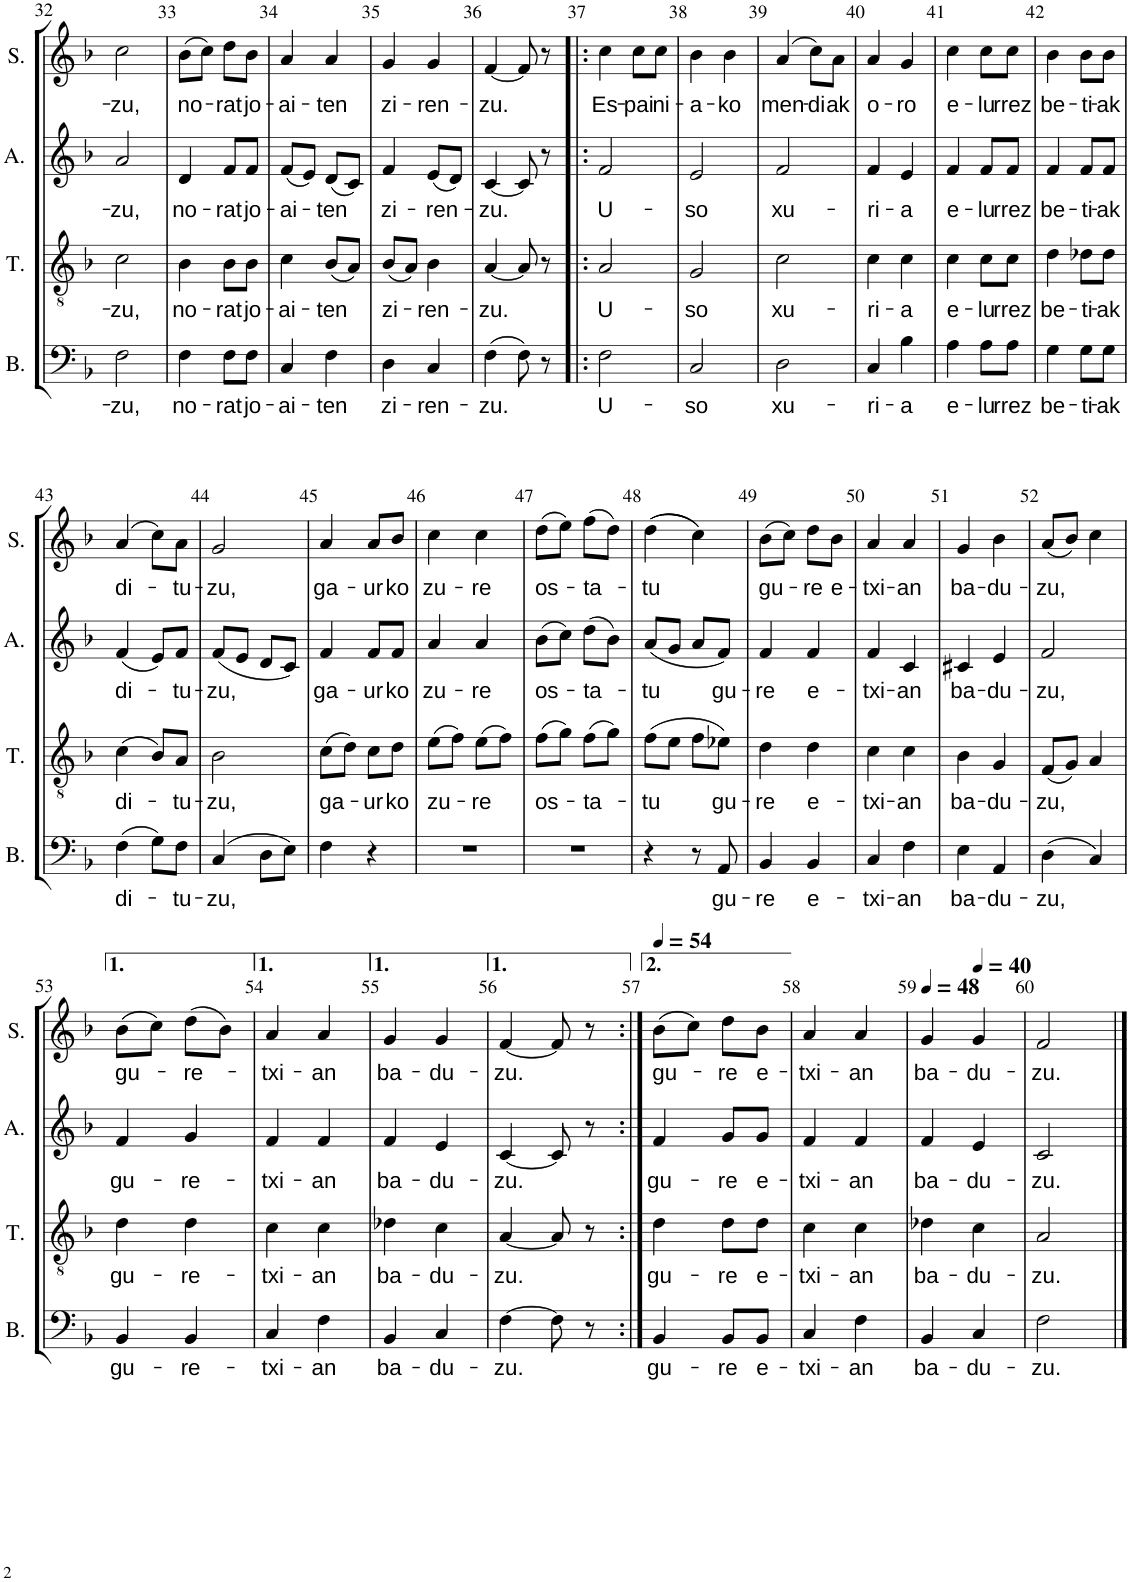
**kern	**text	**kern	**text	**kern	**text	**kern	**text
*part4	*part4	*part3	*part3	*part2	*part2	*part1	*part1
*staff4	*staff4	*staff3	*staff3	*staff2	*staff2	*staff1	*staff1
*I"Basse	*	*I"Tenor	*	*I"Alto	*	*I"Soprano	*
*I'B.	*	*I'T.	*	*I'A.	*	*I'S.	*
!!LO:PB:g=z
*clefF4	*	*clefGv2	*	*clefG2	*	*clefG2	*
*k[b-]	*	*k[b-]	*	*k[b-]	*	*k[b-]	*
*M2/4	*	*M2/4	*	*M2/4	*	*M2/4	*
=32	=32	=32	=32	=32	=32	=32	=32
!	!LO:LY:b	!	!LO:LY:b	!	!LO:LY:b	!	!LO:LY:b
2F\	-zu,	2c\	-zu,	2a/	-zu,	2cc\	-zu,
=33	=33	=33	=33	=33	=33	=33	=33
!	!LO:LY:b	!	!LO:LY:b	!	!LO:LY:b	!	!LO:LY:b
4F\	no-	4B-\	no-	4d/	no-	(8b-\L	no-
.	.	.	.	.	.	8cc\J)	.
!	!LO:LY:b	!	!LO:LY:b	!	!LO:LY:b	!	!LO:LY:b
8F\L	-rat	8B-\L	-rat	8f/L	-rat	8dd\L	-rat
!	!LO:LY:b	!	!LO:LY:b	!	!LO:LY:b	!	!LO:LY:b
8F\J	jo-	8B-\J	jo-	8f/J	jo-	8b-\J	jo-
=34	=34	=34	=34	=34	=34	=34	=34
!	!LO:LY:b	!	!LO:LY:b	!	!LO:LY:b	!	!LO:LY:b
4C/	-ai-	4c\	-ai-	(8f/L	-ai-	4a/	-ai-
.	.	.	.	8e/J)	.	.	.
!	!LO:LY:b	!	!LO:LY:b	!	!LO:LY:b	!	!LO:LY:b
4F\	-ten	(8B-/L	-ten	(8d/L	-ten	4a/	-ten
.	.	8A/J)	.	8c/J)	.	.	.
=35	=35	=35	=35	=35	=35	=35	=35
!	!LO:LY:b	!	!LO:LY:b	!	!LO:LY:b	!	!LO:LY:b
4D\	zi-	(8B-/L	zi-	4f/	zi-	4g/	zi-
.	.	8A/J)	.	.	.	.	.
!	!LO:LY:b	!	!LO:LY:b	!	!LO:LY:b	!	!LO:LY:b
4C/	-ren-	4B-\	-ren-	(8e/L	-ren-	4g/	-ren-
.	.	.	.	8d/J)	.	.	.
=36	=36	=36	=36	=36	=36	=36	=36
!	!LO:LY:b	!	!LO:LY:b	!	!LO:LY:b	!	!LO:LY:b
(4F\	-zu.	[4A/	-zu.	[4c/	-zu.	[4f/	-zu.
8F\)	.	8A/]	.	8c/]	.	8f/]	.
8r	.	8r	.	8r	.	8r	.
=37!|:	=37!|:	=37!|:	=37!|:	=37!|:	=37!|:	=37!|:	=37!|:
!	!LO:LY:b	!	!LO:LY:b	!	!LO:LY:b	!	!LO:LY:b
2F\	U-	2A/	U-	2f/	U-	4cc\	Es-
!	!	!	!	!	!	!	!LO:LY:b
.	.	.	.	.	.	8cc\L	-pai-
!	!	!	!	!	!	!	!LO:LY:b
.	.	.	.	.	.	8cc\J	-ni-
=38	=38	=38	=38	=38	=38	=38	=38
!	!LO:LY:b	!	!LO:LY:b	!	!LO:LY:b	!	!LO:LY:b
2C/	-so	2G/	-so	2e/	-so	4b-\	-a-
!	!	!	!	!	!	!	!LO:LY:b
.	.	.	.	.	.	4b-\	-ko
=39	=39	=39	=39	=39	=39	=39	=39
!	!LO:LY:b	!	!LO:LY:b	!	!LO:LY:b	!	!LO:LY:b
2D\	xu-	2c\	xu-	2f/	xu-	(4a/	men-
!	!	!	!	!	!	!	!LO:LY:b
.	.	.	.	.	.	8cc\L)	-di-
!	!	!	!	!	!	!	!LO:LY:b
.	.	.	.	.	.	8a\J	-ak
=40	=40	=40	=40	=40	=40	=40	=40
!	!LO:LY:b	!	!LO:LY:b	!	!LO:LY:b	!	!LO:LY:b
4C/	-ri-	4c\	-ri-	4f/	-ri-	4a/	o-
!	!LO:LY:b	!	!LO:LY:b	!	!LO:LY:b	!	!LO:LY:b
4B-\	-a	4c\	-a	4e/	-a	4g/	-ro
=41	=41	=41	=41	=41	=41	=41	=41
!	!LO:LY:b	!	!LO:LY:b	!	!LO:LY:b	!	!LO:LY:b
4A\	e-	4c\	e-	4f/	e-	4cc\	e-
!	!LO:LY:b	!	!LO:LY:b	!	!LO:LY:b	!	!LO:LY:b
8A\L	-lu-	8c\L	-lu-	8f/L	-lu-	8cc\L	-lu-
!	!LO:LY:b	!	!LO:LY:b	!	!LO:LY:b	!	!LO:LY:b
8A\J	-rrez	8c\J	-rrez	8f/J	-rrez	8cc\J	-rrez
=42	=42	=42	=42	=42	=42	=42	=42
!	!LO:LY:b	!	!LO:LY:b	!	!LO:LY:b	!	!LO:LY:b
4G\	be-	4d\	be-	4f/	be-	4b-\	be-
!	!LO:LY:b	!	!LO:LY:b	!	!LO:LY:b	!	!LO:LY:b
8G\L	-ti-	8d-X\L	-ti-	8f/L	-ti-	8b-\L	-ti-
!	!LO:LY:b	!	!LO:LY:b	!	!LO:LY:b	!	!LO:LY:b
8G\J	-ak	8d-\J	-ak	8f/J	-ak	8b-\J	-ak
!!LO:LB:g=z
=43	=43	=43	=43	=43	=43	=43	=43
!	!LO:LY:b	!	!LO:LY:b	!	!LO:LY:b	!	!LO:LY:b
(4F\	di-	(4c\	di-	(4f/	di-	(4a/	di-
8G\L)	.	8B-/L)	.	8e/L)	.	8cc\L)	.
!	!LO:LY:b	!	!LO:LY:b	!	!LO:LY:b	!	!LO:LY:b
8F\J	-tu-	8A/J	-tu-	8f/J	-tu-	8a\J	-tu-
=44	=44	=44	=44	=44	=44	=44	=44
!	!LO:LY:b	!	!LO:LY:b	!	!LO:LY:b	!	!LO:LY:b
(4C/	-zu,	2B-\	-zu,	(8f/L	-zu,	2g/	-zu,
.	.	.	.	8e/J	.	.	.
8D\L	.	.	.	8d/L	.	.	.
8E\J)	.	.	.	8c/J)	.	.	.
=45	=45	=45	=45	=45	=45	=45	=45
!	!	!	!LO:LY:b	!	!LO:LY:b	!	!LO:LY:b
4F\	.	(8c\L	ga-	4f/	ga-	4a/	ga-
.	.	8d\J)	.	.	.	.	.
!	!	!	!LO:LY:b	!	!LO:LY:b	!	!LO:LY:b
4r	.	8c\L	-ur-	8f/L	-ur-	8a/L	-ur-
!	!	!	!LO:LY:b	!	!LO:LY:b	!	!LO:LY:b
.	.	8d\J	-ko	8f/J	-ko	8b-/J	-ko
=46	=46	=46	=46	=46	=46	=46	=46
!	!	!	!LO:LY:b	!	!LO:LY:b	!	!LO:LY:b
2r	.	(8e\L	zu-	4a/	zu-	4cc\	zu-
.	.	8f\J)	.	.	.	.	.
!	!	!	!LO:LY:b	!	!LO:LY:b	!	!LO:LY:b
.	.	(8e\L	-re	4a/	-re	4cc\	-re
.	.	8f\J)	.	.	.	.	.
=47	=47	=47	=47	=47	=47	=47	=47
!	!	!	!LO:LY:b	!	!LO:LY:b	!	!LO:LY:b
2r	.	(8f\L	os-	(8b-\L	os-	(8dd\L	os-
.	.	8g\J)	.	8cc\J)	.	8ee\J)	.
!	!	!	!LO:LY:b	!	!LO:LY:b	!	!LO:LY:b
.	.	(8f\L	-ta-	(8dd\L	-ta-	(8ff\L	-ta-
.	.	8g\J)	.	8b-\J)	.	8dd\J)	.
=48	=48	=48	=48	=48	=48	=48	=48
!	!	!	!LO:LY:b	!	!LO:LY:b	!	!LO:LY:b
4r	.	(8f\L	-tu	(8a/L	-tu	((4dd\	-tu
.	.	8e\J	.	8g/J	.	.	.
8r	.	8f\L	.	8a/L	.	4cc\))	.
!	!LO:LY:b	!	!LO:LY:b	!	!LO:LY:b	!	!
8AA/	gu-	8e-X\J)	gu-	8f/J)	gu-	.	.
=49	=49	=49	=49	=49	=49	=49	=49
!	!LO:LY:b	!	!LO:LY:b	!	!LO:LY:b	!	!LO:LY:b
4BB-/	-re	4d\	-re	4f/	-re	(8b-\L	gu-
.	.	.	.	.	.	8cc\J)	.
!	!LO:LY:b	!	!LO:LY:b	!	!LO:LY:b	!	!LO:LY:b
4BB-/	e-	4d\	e-	4f/	e-	8dd\L	-re
!	!	!	!	!	!	!	!LO:LY:b
.	.	.	.	.	.	8b-\J	e-
=50	=50	=50	=50	=50	=50	=50	=50
!	!LO:LY:b	!	!LO:LY:b	!	!LO:LY:b	!	!LO:LY:b
4C/	-txi-	4c\	-txi-	4f/	-txi-	4a/	-txi-
!	!LO:LY:b	!	!LO:LY:b	!	!LO:LY:b	!	!LO:LY:b
4F\	-an	4c\	-an	4c/	-an	4a/	-an
=51	=51	=51	=51	=51	=51	=51	=51
!	!LO:LY:b	!	!LO:LY:b	!	!LO:LY:b	!	!LO:LY:b
4E\	ba-	4B-\	ba-	4c#X/	ba-	4g/	ba-
!	!LO:LY:b	!	!LO:LY:b	!	!LO:LY:b	!	!LO:LY:b
4AA/	-du-	4G/	-du-	4e/	-du-	4b-\	-du-
=52	=52	=52	=52	=52	=52	=52	=52
!	!LO:LY:b	!	!LO:LY:b	!	!LO:LY:b	!	!LO:LY:b
(4D\	-zu,	(8F/L	-zu,	2f/	-zu,	(8a/L	-zu,
.	.	8G/J)	.	.	.	8b-/J)	.
4C/)	.	4A/	.	.	.	4cc\	.
!!LO:LB:g=z
=53	=53	=53	=53	=53	=53	=53	=53
!	!LO:LY:b	!	!LO:LY:b	!	!LO:LY:b	!	!LO:LY:b
4BB-/	gu-	4d\	gu-	4f/	gu-	(8b-\L	gu-
.	.	.	.	.	.	8cc\J)	.
!	!LO:LY:b	!	!LO:LY:b	!	!LO:LY:b	!	!LO:LY:b
4BB-/	-re-	4d\	-re-	4g/	-re-	(8dd\L	-re-
.	.	.	.	.	.	8b-\J)	.
=54	=54	=54	=54	=54	=54	=54	=54
!	!LO:LY:b	!	!LO:LY:b	!	!LO:LY:b	!	!LO:LY:b
4C/	-txi-	4c\	-txi-	4f/	-txi-	4a/	-txi-
!	!LO:LY:b	!	!LO:LY:b	!	!LO:LY:b	!	!LO:LY:b
4F\	-an	4c\	-an	4f/	-an	4a/	-an
=55	=55	=55	=55	=55	=55	=55	=55
!	!LO:LY:b	!	!LO:LY:b	!	!LO:LY:b	!	!LO:LY:b
4BB-/	ba-	4d-X\	ba-	4f/	ba-	4g/	ba-
!	!LO:LY:b	!	!LO:LY:b	!	!LO:LY:b	!	!LO:LY:b
4C/	-du-	4c\	-du-	4e/	-du-	4g/	-du-
=56	=56	=56	=56	=56	=56	=56	=56
!	!LO:LY:b	!	!LO:LY:b	!	!LO:LY:b	!	!LO:LY:b
[4F\	-zu.	[4A/	-zu.	[4c/	-zu.	[4f/	-zu.
8F\]	.	8A/]	.	8c/]	.	8f/]	.
8r	.	8r	.	8r	.	8r	.
=57:|!	=57:|!	=57:|!	=57:|!	=57:|!	=57:|!	=57:|!	=57:|!
*	*	*	*	*	*	*MM54	*
!	!LO:LY:b	!	!LO:LY:b	!	!LO:LY:b	!	!LO:LY:b
4BB-/	gu-	4d\	gu-	4f/	gu-	(8b-\L	gu-
.	.	.	.	.	.	8cc\J)	.
!	!LO:LY:b	!	!LO:LY:b	!	!LO:LY:b	!	!LO:LY:b
8BB-/L	-re	8d\L	-re	8g/L	-re	8dd\L	-re
!	!LO:LY:b	!	!LO:LY:b	!	!LO:LY:b	!	!LO:LY:b
8BB-/J	e-	8d\J	e-	8g/J	e-	8b-\J	e-
=58	=58	=58	=58	=58	=58	=58	=58
!	!LO:LY:b	!	!LO:LY:b	!	!LO:LY:b	!	!LO:LY:b
4C/	-txi-	4c\	-txi-	4f/	-txi-	4a/	-txi-
!	!LO:LY:b	!	!LO:LY:b	!	!LO:LY:b	!	!LO:LY:b
4F\	-an	4c\	-an	4f/	-an	4a/	-an
=59	=59	=59	=59	=59	=59	=59	=59
*	*	*	*	*	*	*MM48	*
!	!LO:LY:b	!	!LO:LY:b	!	!LO:LY:b	!	!LO:LY:b
4BB-/	ba-	4d-X\	ba-	4f/	ba-	4g/	ba-
*	*	*	*	*	*	*MM40	*
!	!LO:LY:b	!	!LO:LY:b	!	!LO:LY:b	!	!LO:LY:b
4C/	-du-	4c\	-du-	4e/	-du-	4g/	-du-
=60	=60	=60	=60	=60	=60	=60	=60
!	!LO:LY:b	!	!LO:LY:b	!	!LO:LY:b	!	!LO:LY:b
2F\	-zu.	2A/	-zu.	2c/	-zu.	2f/	-zu.
==	==	==	==	==	==	==	==
*-	*-	*-	*-	*-	*-	*-	*-
